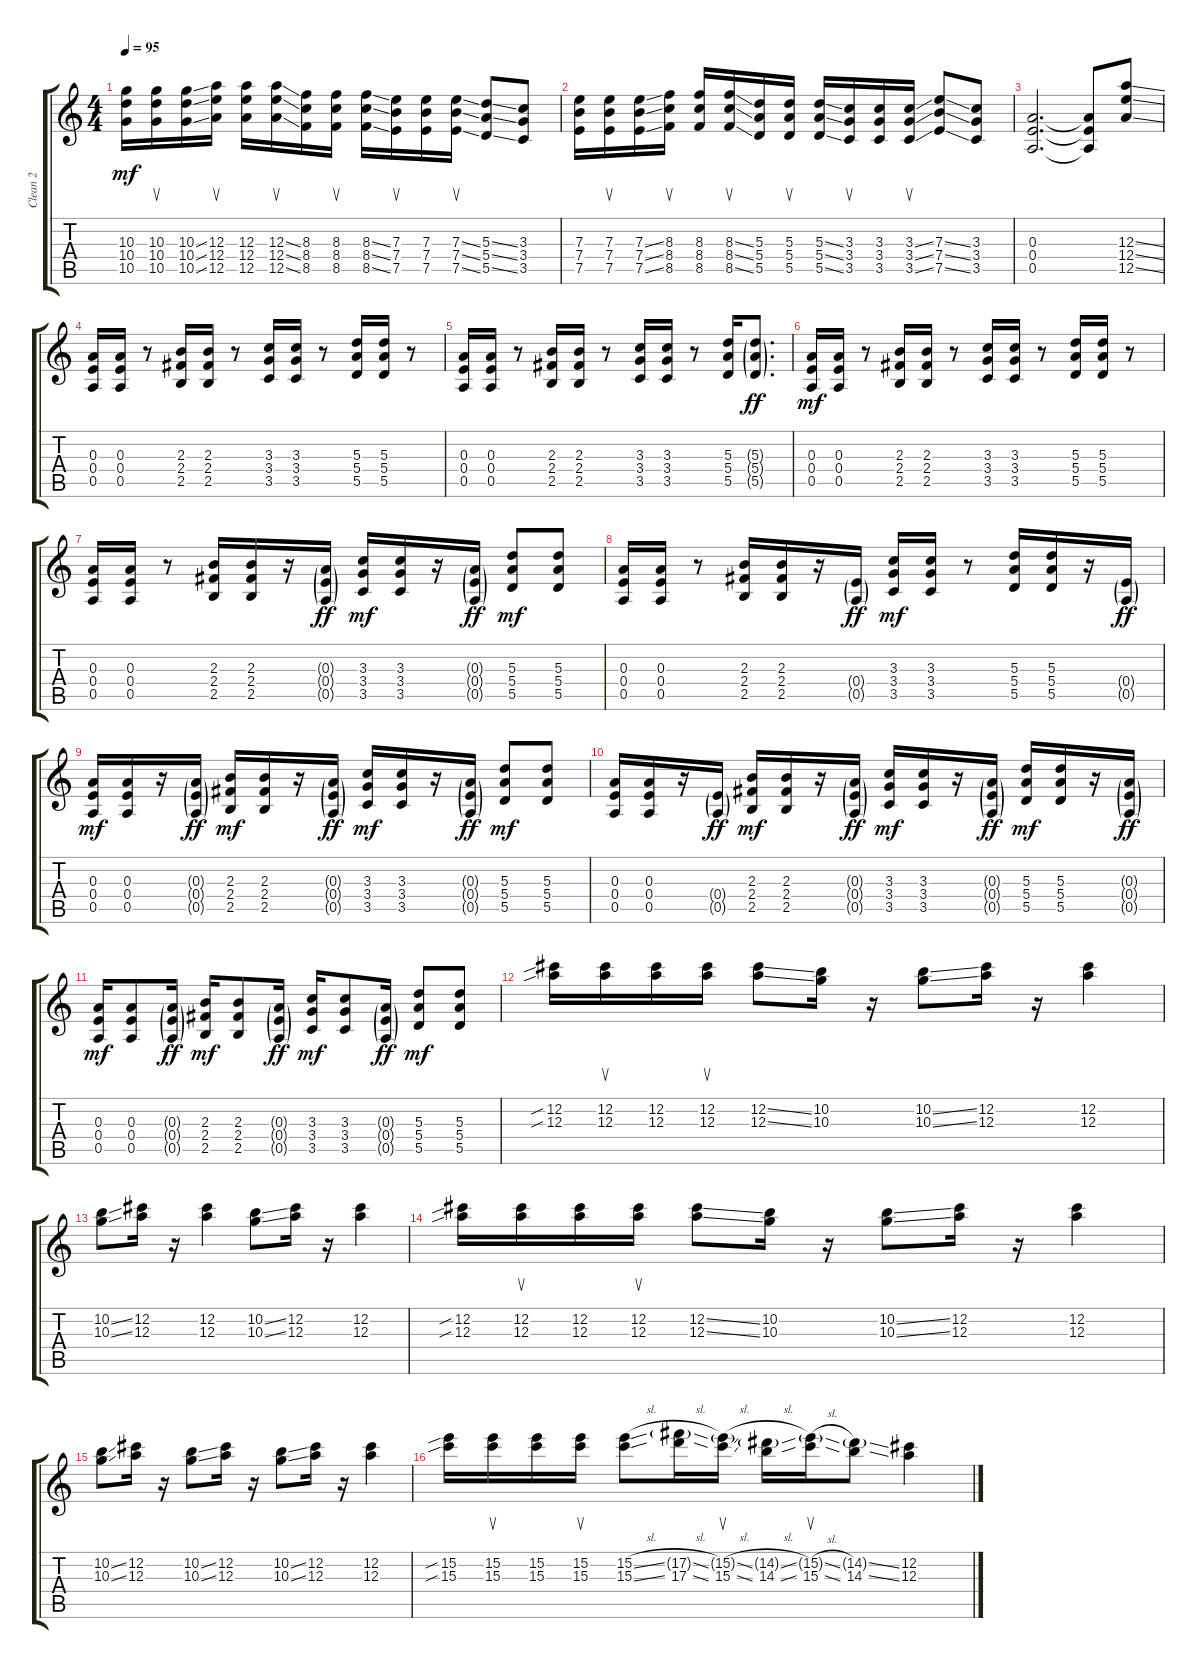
\track ("Clean 2" "Clean 2") {instrument electricguitarclean}
\staff {score tabs}
\tuning (E4 Db4 A3 E3 A2 E2) {hide}
\ts (4 4)
\tempo 95
\clef g2
\ks c
(10.3 10.4 10.5).16{dy mf} (10.3 10.4 10.5).16{su} (10.3{ss} 10.4{ss} 10.5{ss}).16 (12.3 12.4 12.5).16{su} (12.3 12.4 12.5).16 (12.3{ss} 12.4{ss} 12.5{ss}).16{su} (8.3 8.4 8.5).16 (8.3 8.4 8.5).16{su} (8.3{ss} 8.4{ss} 8.5{ss}).16 (7.3 7.4 7.5).16{su} (7.3 7.4 7.5).16 (7.3{ss} 7.4{ss} 7.5{ss}).16{su} (5.3{ss} 5.4{ss} 5.5{ss}).8 (3.3 3.4 3.5).8 |
(7.3 7.4 7.5).16 (7.3 7.4 7.5).16{su} (7.3{ss} 7.4{ss} 7.5{ss}).16 (8.3 8.4 8.5).16{su} (8.3 8.4 8.5).16 (8.3{ss} 8.4{ss} 8.5{ss}).16{su} (5.3 5.4 5.5).16 (5.3 5.4 5.5).16{su} (5.3{ss} 5.4{ss} 5.5{ss}).16 (3.3 3.4 3.5).16{su} (3.3 3.4 3.5).16 (3.3{ss} 3.4{ss} 3.5{ss}).16{su} (7.3{ss} 7.4{ss} 7.5{ss}).8 (3.3 3.4 3.5).8 |
(0.3 0.4 0.5).2{d} (0.3{t} 0.4{t} 0.5{t}).8 (12.3{ss} 12.4{ss} 12.5{ss}).8 |
(0.3 0.4 0.5).16 (0.3 0.4 0.5).16 r.8 (2.3 2.4 2.5).16 (2.3 2.4 2.5).16 r.8 (3.3 3.4 3.5).16 (3.3 3.4 3.5).16 r.8 (5.3 5.4 5.5).16 (5.3 5.4 5.5).16 r.8 |
(0.3 0.4 0.5).16 (0.3 0.4 0.5).16 r.8 (2.3 2.4 2.5).16 (2.3 2.4 2.5).16 r.8 (3.3 3.4 3.5).16 (3.3 3.4 3.5).16 r.8 (5.3 5.4 5.5).16 (5.3{g} 5.4{g} 5.5{g}).8{d dy ff} |
(0.3 0.4 0.5).16{dy mf} (0.3 0.4 0.5).16 r.8 (2.3 2.4 2.5).16 (2.3 2.4 2.5).16 r.8 (3.3 3.4 3.5).16 (3.3 3.4 3.5).16 r.8 (5.3 5.4 5.5).16 (5.3 5.4 5.5).16 r.8 |
(0.3 0.4 0.5).16 (0.3 0.4 0.5).16 r.8 (2.3 2.4 2.5).16 (2.3 2.4 2.5).16 r.16 (0.3{g} 0.4{g} 0.5{g}).16{dy ff} (3.3 3.4 3.5).16{dy mf} (3.3 3.4 3.5).16 r.16 (0.3{g} 0.4{g} 0.5{g}).16{dy ff} (5.3 5.4 5.5).8{dy mf} (5.3 5.4 5.5).8 |
(0.3 0.4 0.5).16 (0.3 0.4 0.5).16 r.8 (2.3 2.4 2.5).16 (2.3 2.4 2.5).16 r.16 (0.4{g} 0.5{g}).16{dy ff} (3.3 3.4 3.5).16{dy mf} (3.3 3.4 3.5).16 r.8 (5.3 5.4 5.5).16 (5.3 5.4 5.5).16 r.16 (0.4{g} 0.5{g}).16{dy ff} |
(0.3 0.4 0.5).16{dy mf} (0.3 0.4 0.5).16 r.16 (0.3{g} 0.4{g} 0.5{g}).16{dy ff} (2.3 2.4 2.5).16{dy mf} (2.3 2.4 2.5).16 r.16 (0.3{g} 0.4{g} 0.5{g}).16{dy ff} (3.3 3.4 3.5).16{dy mf} (3.3 3.4 3.5).16 r.16 (0.3{g} 0.4{g} 0.5{g}).16{dy ff} (5.3 5.4 5.5).8{dy mf} (5.3 5.4 5.5).8 |
(0.3 0.4 0.5).16 (0.3 0.4 0.5).16 r.16 (0.4{g} 0.5{g}).16{dy ff} (2.3 2.4 2.5).16{dy mf} (2.3 2.4 2.5).16 r.16 (0.3{g} 0.4{g} 0.5{g}).16{dy ff} (3.3 3.4 3.5).16{dy mf} (3.3 3.4 3.5).16 r.16 (0.3{g} 0.4{g} 0.5{g}).16{dy ff} (5.3 5.4 5.5).16{dy mf} (5.3 5.4 5.5).16 r.16 (0.3{g} 0.4{g} 0.5{g}).16{dy ff} |
(0.3 0.4 0.5).16{dy mf} (0.3 0.4 0.5).8 (0.3{g} 0.4{g} 0.5{g}).16{dy ff} (2.3 2.4 2.5).16{dy mf} (2.3 2.4 2.5).8 (0.3{g} 0.4{g} 0.5{g}).16{dy ff} (3.3 3.4 3.5).16{dy mf} (3.3 3.4 3.5).8 (0.3{g} 0.4{g} 0.5{g}).16{dy ff} (5.3 5.4 5.5).8{dy mf} (5.3 5.4 5.5).8 |
(12.2{sib} 12.3{sib}).16 (12.2 12.3).16{su} (12.2 12.3).16 (12.2 12.3).16{su} (12.2{ss} 12.3{ss}).8 (10.2 10.3).16 r.16 (10.2{ss} 10.3{ss}).8 (12.2 12.3).16 r.16 (12.2 12.3).4 |
(10.2{ss} 10.3{ss}).8 (12.2 12.3).16 r.16 (12.2 12.3).4 (10.2{ss} 10.3{ss}).8 (12.2 12.3).16 r.16 (12.2 12.3).4 |
(12.2{sib} 12.3{sib}).16 (12.2 12.3).16{su} (12.2 12.3).16 (12.2 12.3).16{su} (12.2{ss} 12.3{ss}).8 (10.2 10.3).16 r.16 (10.2{ss} 10.3{ss}).8 (12.2 12.3).16 r.16 (12.2 12.3).4 |
(10.2{ss} 10.3{ss}).8 (12.2 12.3).16 r.16 (10.2{ss} 10.3{ss}).8 (12.2 12.3).16 r.16 (10.2{ss} 10.3{ss}).8 (12.2 12.3).16 r.16 (12.2 12.3).4 |
(15.2{sib} 15.3{sib}).16 (15.2 15.3).16{su} (15.2 15.3).16 (15.2 15.3).16{su} (15.2{sl} 15.3{ss}).8 (17.2{sl g} 17.3{ss}).16 (15.2{sl g} 15.3{ss}).16{su} (14.2{sl g} 14.3{ss}).16 (15.2{sl g} 15.3{ss}).16{su} (14.2{ss g} 14.3{ss}).8 (12.2{sl} 12.3{sl}).4
